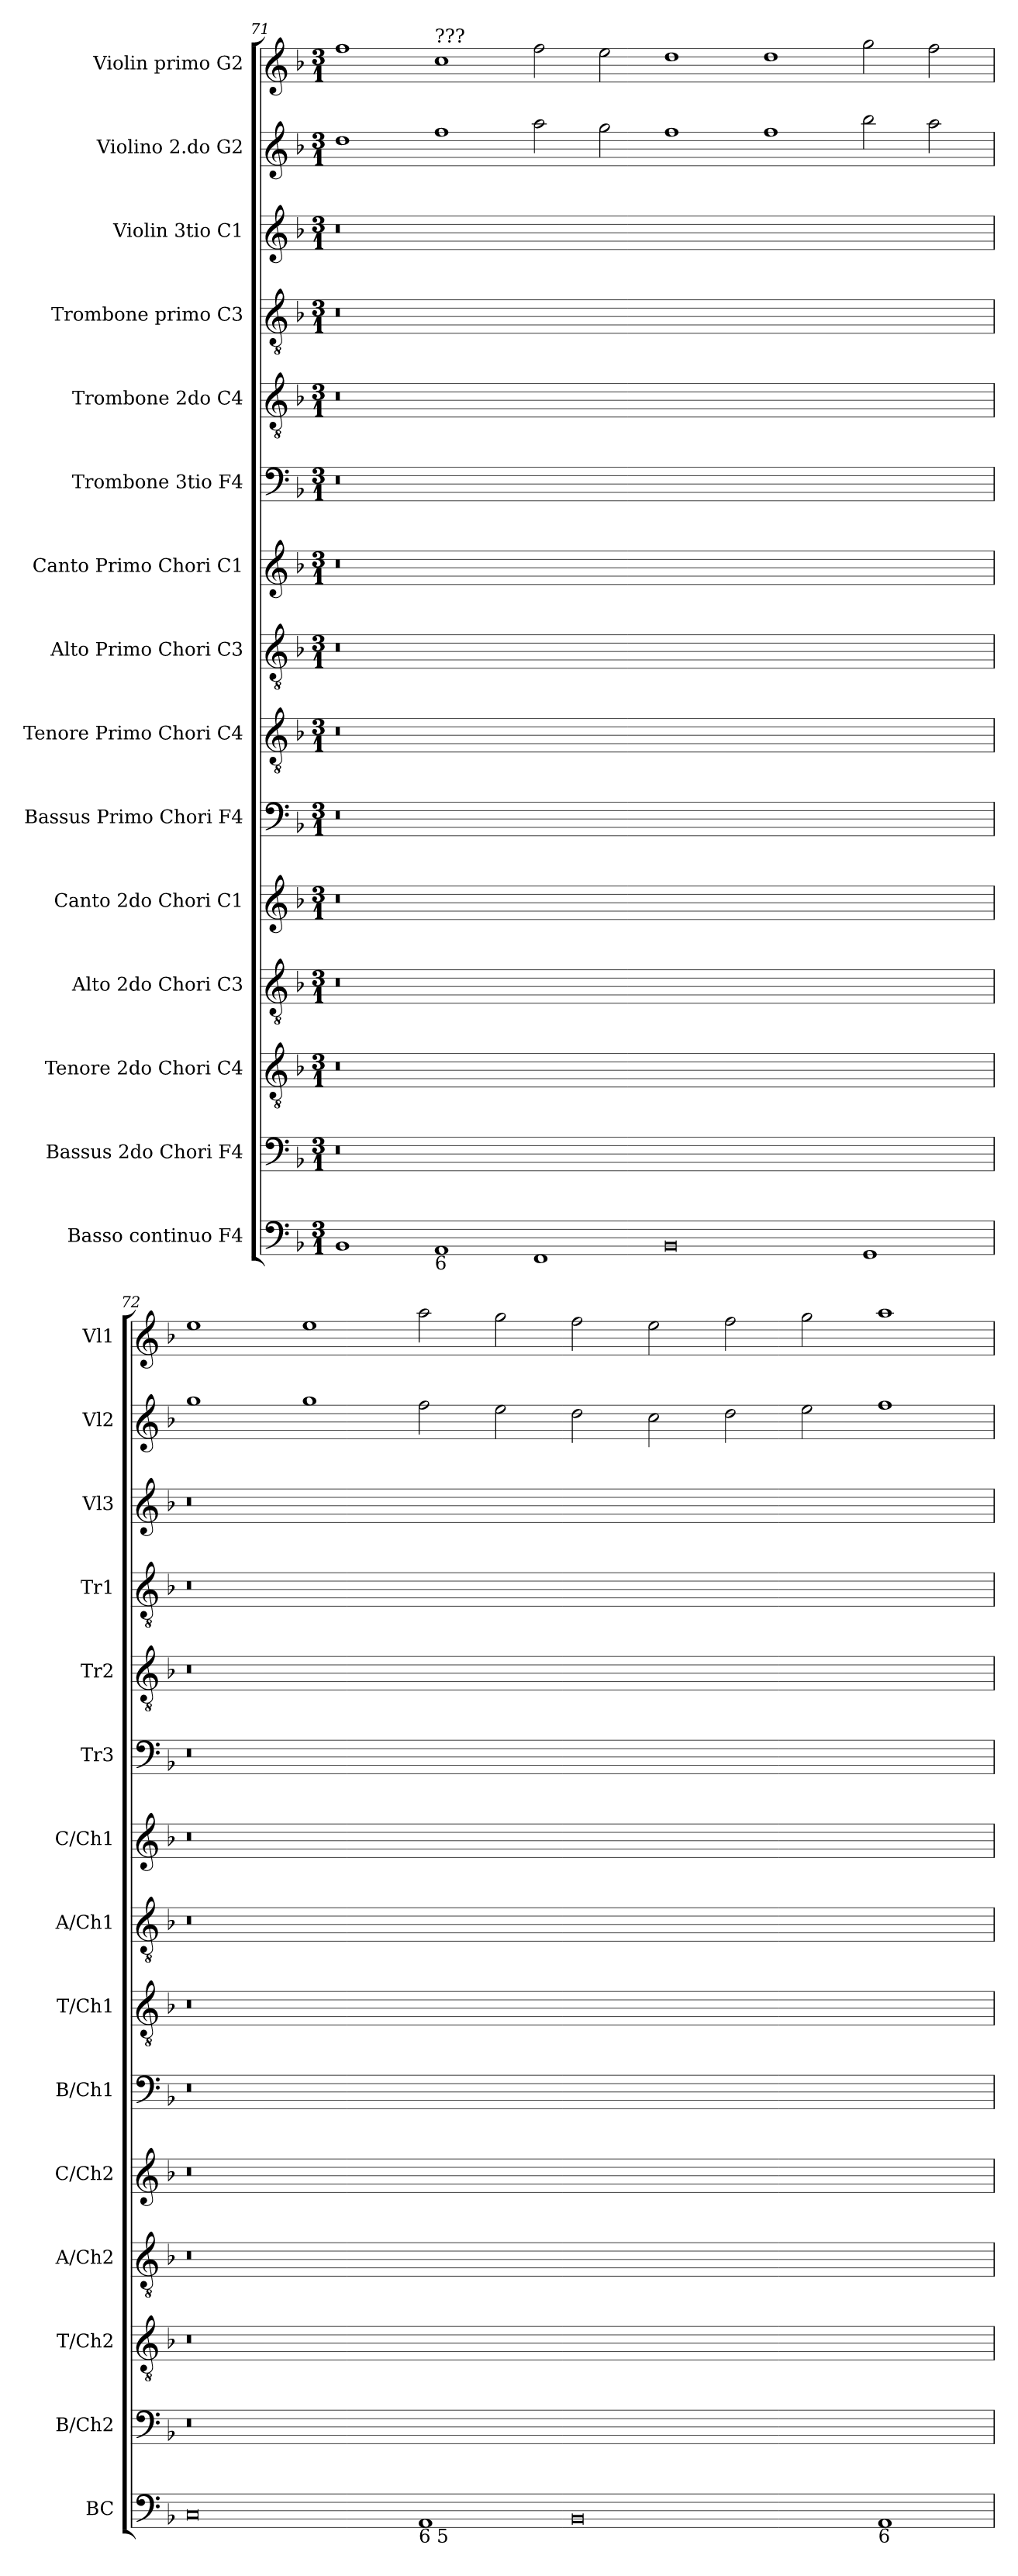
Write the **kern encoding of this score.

**kern	**kern	**kern	**kern	**kern	**kern	**kern	**kern	**kern	**kern	**kern	**kern	**kern	**kern	**kern
*part15	*part14	*part13	*part12	*part11	*part10	*part9	*part8	*part7	*part6	*part5	*part4	*part3	*part2	*part1
*staff15	*staff14	*staff13	*staff12	*staff11	*staff10	*staff9	*staff8	*staff7	*staff6	*staff5	*staff4	*staff3	*staff2	*staff1
*I"Basso continuo F4	*I"Bassus  2do Chori F4	*I"Tenore 2do Chori C4	*I"Alto 2do Chori C3	*I"Canto 2do Chori C1	*I"Bassus Primo Chori F4	*I"Tenore Primo Chori C4	*I"Alto Primo Chori C3	*I"Canto Primo Chori C1	*I"Trombone 3tio F4	*I"Trombone 2do C4	*I"Trombone primo C3	*I"Violin 3tio C1	*I"Violino 2.do G2	*I"Violin primo G2
*I'BC	*I'B/Ch2	*I'T/Ch2	*I'A/Ch2	*I'C/Ch2	*I'B/Ch1	*I'T/Ch1	*I'A/Ch1	*I'C/Ch1	*I'Tr3	*I'Tr2	*I'Tr1	*I'Vl3	*I'Vl2	*I'Vl1
*clefF4	*clefF4	*clefGv2	*clefGv2	*clefG2	*clefF4	*clefGv2	*clefGv2	*clefG2	*clefF4	*clefGv2	*clefGv2	*clefG2	*clefG2	*clefG2
*k[b-]	*k[b-]	*k[b-]	*k[b-]	*k[b-]	*k[b-]	*k[b-]	*k[b-]	*k[b-]	*k[b-]	*k[b-]	*k[b-]	*k[b-]	*k[b-]	*k[b-]
*F:	*F:	*F:	*F:	*F:	*F:	*F:	*F:	*F:	*F:	*F:	*F:	*F:	*F:	*F:
*M3/1	*M3/1	*M3/1	*M3/1	*M3/1	*M3/1	*M3/1	*M3/1	*M3/1	*M3/1	*M3/1	*M3/1	*M3/1	*M3/1	*M3/1
=71	=71	=71	=71	=71	=71	=71	=71	=71	=71	=71	=71	=71	=71	=71
1BB-	0.r	0.r	0.r	0.r	0.r	0.r	0.r	0.r	0.r	0.r	0.r	0.r	1dd	1ff
!	!	!	!	!	!	!	!	!	!	!	!	!	!	!LO:TX:a:t=???
!LO:TX:b:t=6	!	!	!	!	!	!	!	!	!	!	!	!	!	!
1AA	.	.	.	.	.	.	.	.	.	.	.	.	1ff	1cc
1FF	.	.	.	.	.	.	.	.	.	.	.	.	2aa\	2ff\
.	.	.	.	.	.	.	.	.	.	.	.	.	2gg\	2ee\
0BB-	0.ryy	0.ryy	0.ryy	0.ryy	0.ryy	0.ryy	0.ryy	0.ryy	0.ryy	0.ryy	0.ryy	0.ryy	1ff	1dd
.	.	.	.	.	.	.	.	.	.	.	.	.	1ff	1dd
1GG	.	.	.	.	.	.	.	.	.	.	.	.	2bb-\	2gg\
.	.	.	.	.	.	.	.	.	.	.	.	.	2aa\	2ff\
=72	=72	=72	=72	=72	=72	=72	=72	=72	=72	=72	=72	=72	=72	=72
0C	0.r	0.r	0.r	0.r	0.r	0.r	0.r	0.r	0.r	0.r	0.r	0.r	1gg	1ee
.	.	.	.	.	.	.	.	.	.	.	.	.	1gg	1ee
!LO:TX:b:t=6 5	!	!	!	!	!	!	!	!	!	!	!	!	!	!
1AA	.	.	.	.	.	.	.	.	.	.	.	.	2ff\	2aa\
.	.	.	.	.	.	.	.	.	.	.	.	.	2ee\	2gg\
0BB-	0.ryy	0.ryy	0.ryy	0.ryy	0.ryy	0.ryy	0.ryy	0.ryy	0.ryy	0.ryy	0.ryy	0.ryy	2dd\	2ff\
.	.	.	.	.	.	.	.	.	.	.	.	.	2cc\	2ee\
.	.	.	.	.	.	.	.	.	.	.	.	.	2dd\	2ff\
.	.	.	.	.	.	.	.	.	.	.	.	.	2ee\	2gg\
!LO:TX:b:t=6	!	!	!	!	!	!	!	!	!	!	!	!	!	!
1AA	.	.	.	.	.	.	.	.	.	.	.	.	1ff	1aa
=	=	=	=	=	=	=	=	=	=	=	=	=	=	=
*-	*-	*-	*-	*-	*-	*-	*-	*-	*-	*-	*-	*-	*-	*-
